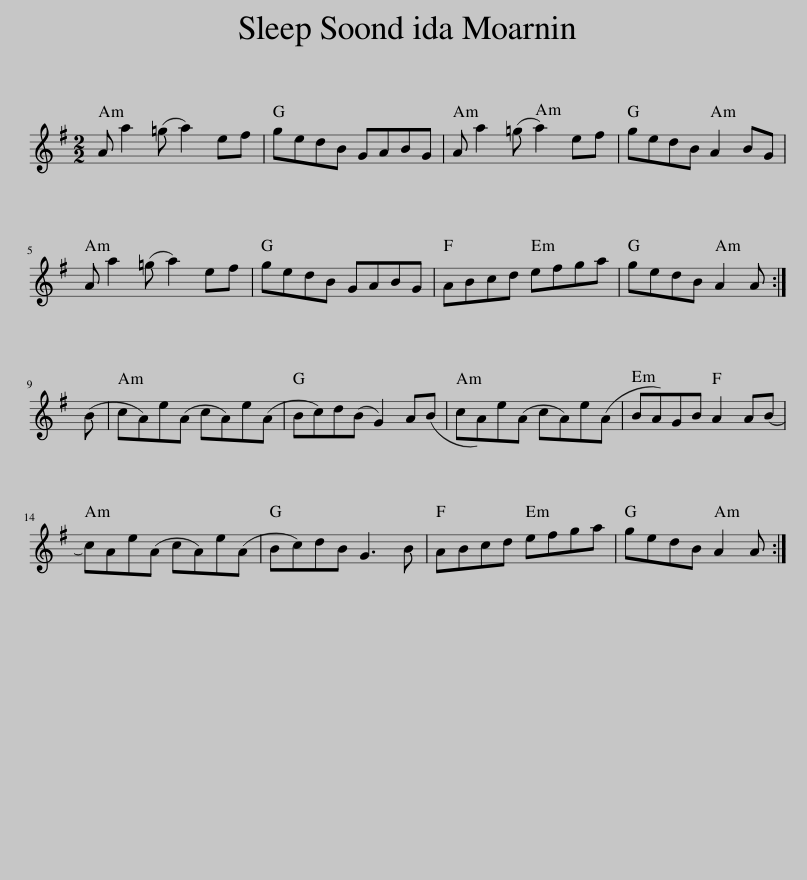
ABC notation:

X:1
L:1/8
M:2/2
I:linebreak $
K:G
V:1 treble
V:1
 A a2 (=g a2) ef | gedB GABG | A a2 (=g a2) ef | gedB A2 BG |$ A a2 (=g a2) ef | %5
 gedB GABG | ABcd efga | gedB A2 A :|$ (B | cA)e(A cA)e(A | %10
 Bc)d(B G2) A(B | cA)e(A cA)e(A | BA)GB A2 A(B |$ c)Ae(A cA)e(A | Bc)dB G3 B | %15
 ABcd efga | gedB A2 A :| %17
